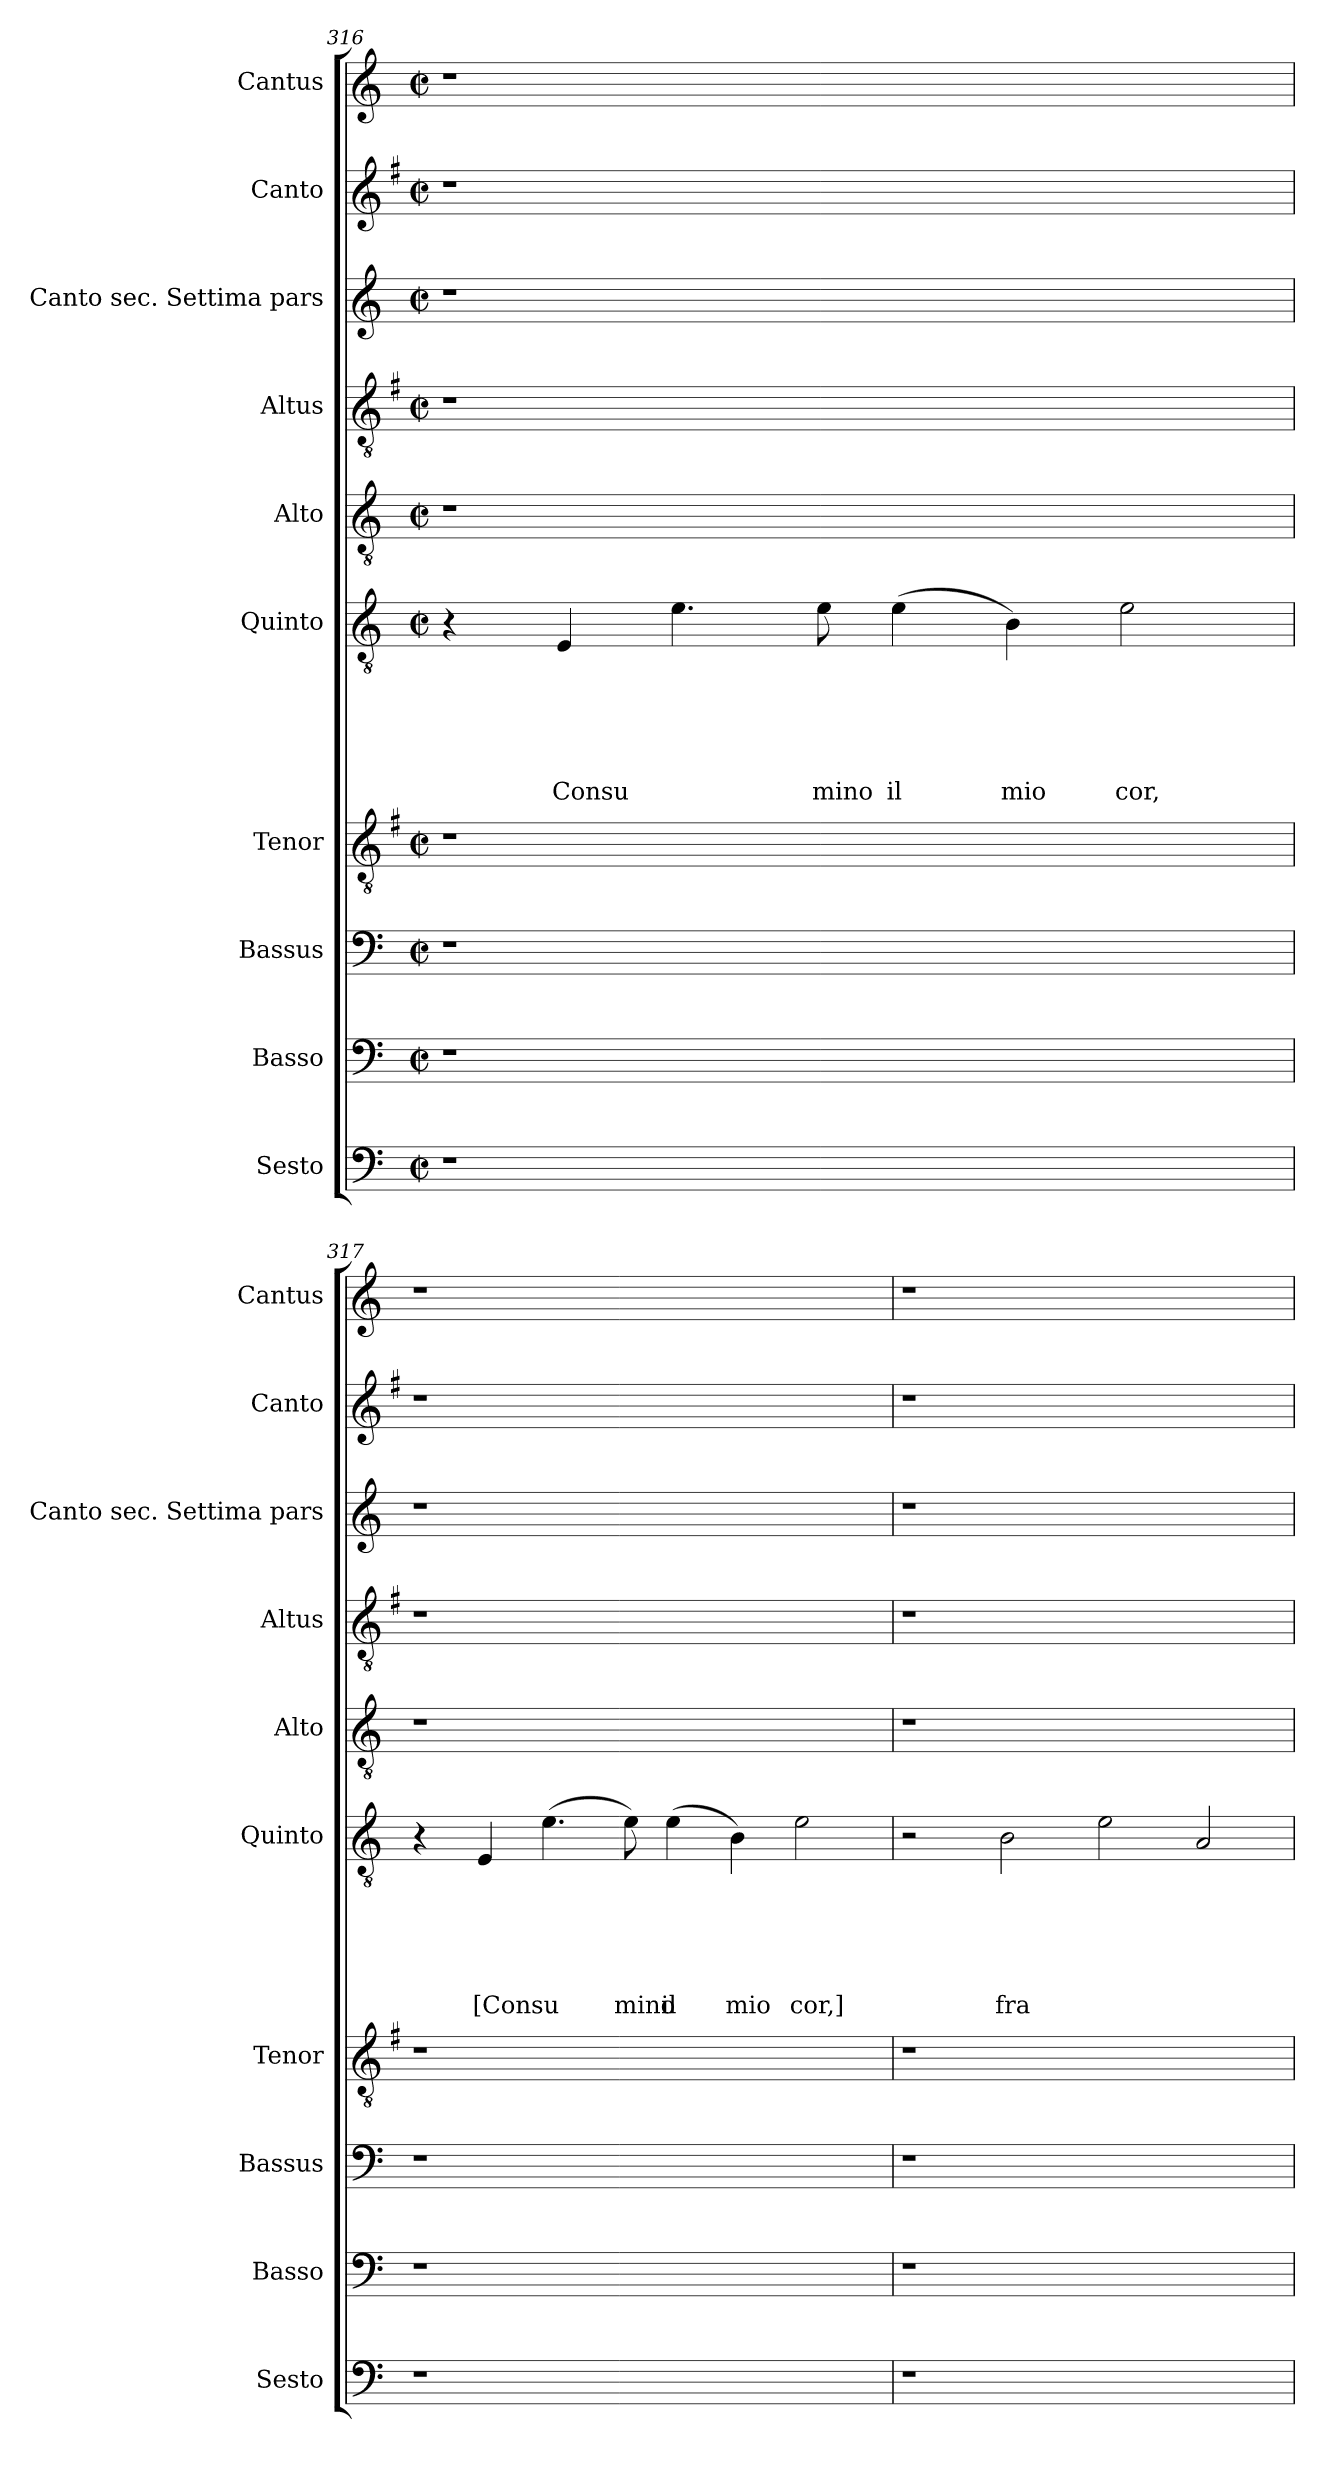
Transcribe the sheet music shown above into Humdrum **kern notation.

**kern	**kern	**kern	**kern	**kern	**text	**text	**text	**text	**text	**text	**kern	**kern	**kern	**kern	**kern
*part10	*part9	*part8	*part7	*part6	*part6	*part6	*part6	*part6	*part6	*part6	*part5	*part4	*part3	*part2	*part1
*staff10	*staff9	*staff8	*staff7	*staff6	*staff6	*staff6	*staff6	*staff6	*staff6	*staff6	*staff5	*staff4	*staff3	*staff2	*staff1
*I"Sesto	*I"Basso	*I"Bassus	*I"Tenor	*I"Quinto	*	*	*	*	*	*	*I"Alto	*I"Altus	*I"Canto sec. Settima pars	*I"Canto	*I"Cantus
*I'Sesto	*I'Basso	*I'Bassus	*I'Tenor	*I'Quinto	*	*	*	*	*	*	*I'Alto	*I'Altus	*I'Canto sec. Settima pars	*I'Canto	*I'Cantus
!!LO:LB:g=z
*clefF4	*clefF4	*clefF4	*clefGv2	*clefGv2	*	*	*	*	*	*	*clefGv2	*clefGv2	*clefG2	*clefG2	*clefG2
*k[]	*k[]	*k[]	*k[f#]	*k[]	*	*	*	*	*	*	*k[]	*k[f#]	*k[]	*k[f#]	*k[]
*C:	*C:	*C:	*G:	*C:	*	*	*	*	*	*	*C:	*G:	*C:	*G:	*C:
*M2/2	*M2/2	*M2/2	*M2/2	*M2/2	*	*	*	*	*	*	*M2/2	*M2/2	*M2/2	*M2/2	*M2/2
*met(c|)	*met(c|)	*met(c|)	*met(c|)	*met(c|)	*	*	*	*	*	*	*met(c|)	*met(c|)	*met(c|)	*met(c|)	*met(c|)
=316	=316	=316	=316	=316	=316	=316	=316	=316	=316	=316	=316	=316	=316	=316	=316
1r	1r	1r	1r	4r	.	.	.	.	.	.	1r	1r	1r	1r	1r
!	!	!	!	!	!	!	!	!	!	!LO:LY:b	!	!	!	!	!
.	.	.	.	4E/	.	.	.	.	.	Consu	.	.	.	.	.
.	.	.	.	4.e\	.	.	.	.	.	.	.	.	.	.	.
!	!	!	!	!	!	!	!	!	!	!LO:LY:b	!	!	!	!	!
.	.	.	.	8e\	.	.	.	.	.	mino	.	.	.	.	.
!	!	!	!	!	!	!	!	!	!	!LO:LY:b	!	!	!	!	!
1ryy	1ryy	1ryy	1ryy	(<4e\	.	.	.	.	.	il	1ryy	1ryy	1ryy	1ryy	1ryy
!	!	!	!	!	!	!	!	!	!	!LO:LY:b	!	!	!	!	!
.	.	.	.	4B\)	.	.	.	.	.	mio	.	.	.	.	.
!	!	!	!	!	!	!	!	!	!	!LO:LY:b	!	!	!	!	!
.	.	.	.	2e\	.	.	.	.	.	cor,	.	.	.	.	.
=317	=317	=317	=317	=317	=317	=317	=317	=317	=317	=317	=317	=317	=317	=317	=317
1r	1r	1r	1r	4r	.	.	.	.	.	.	1r	1r	1r	1r	1r
!	!	!	!	!	!	!	!	!	!	!LO:LY:b	!	!	!	!	!
.	.	.	.	4E/	.	.	.	.	.	[Consu	.	.	.	.	.
.	.	.	.	(>4.e\	.	.	.	.	.	.	.	.	.	.	.
!	!	!	!	!	!	!	!	!	!	!LO:LY:b	!	!	!	!	!
.	.	.	.	8e\)	.	.	.	.	.	mino	.	.	.	.	.
!	!	!	!	!	!	!	!	!	!	!LO:LY:b	!	!	!	!	!
1ryy	1ryy	1ryy	1ryy	(<4e\	.	.	.	.	.	il	1ryy	1ryy	1ryy	1ryy	1ryy
!	!	!	!	!	!	!	!	!	!	!LO:LY:b	!	!	!	!	!
.	.	.	.	4B\)	.	.	.	.	.	mio	.	.	.	.	.
!	!	!	!	!	!	!	!	!	!	!LO:LY:b	!	!	!	!	!
.	.	.	.	2e\	.	.	.	.	.	cor,]	.	.	.	.	.
=318	=318	=318	=318	=318	=318	=318	=318	=318	=318	=318	=318	=318	=318	=318	=318
1r	1r	1r	1r	2r	.	.	.	.	.	.	1r	1r	1r	1r	1r
!	!	!	!	!	!	!	!	!	!	!LO:LY:b	!	!	!	!	!
.	.	.	.	2B\	.	.	.	.	.	fra	.	.	.	.	.
1ryy	1ryy	1ryy	1ryy	2e\	.	.	.	.	.	.	1ryy	1ryy	1ryy	1ryy	1ryy
.	.	.	.	2A/	.	.	.	.	.	.	.	.	.	.	.
=	=	=	=	=	=	=	=	=	=	=	=	=	=	=	=
*-	*-	*-	*-	*-	*-	*-	*-	*-	*-	*-	*-	*-	*-	*-	*-
